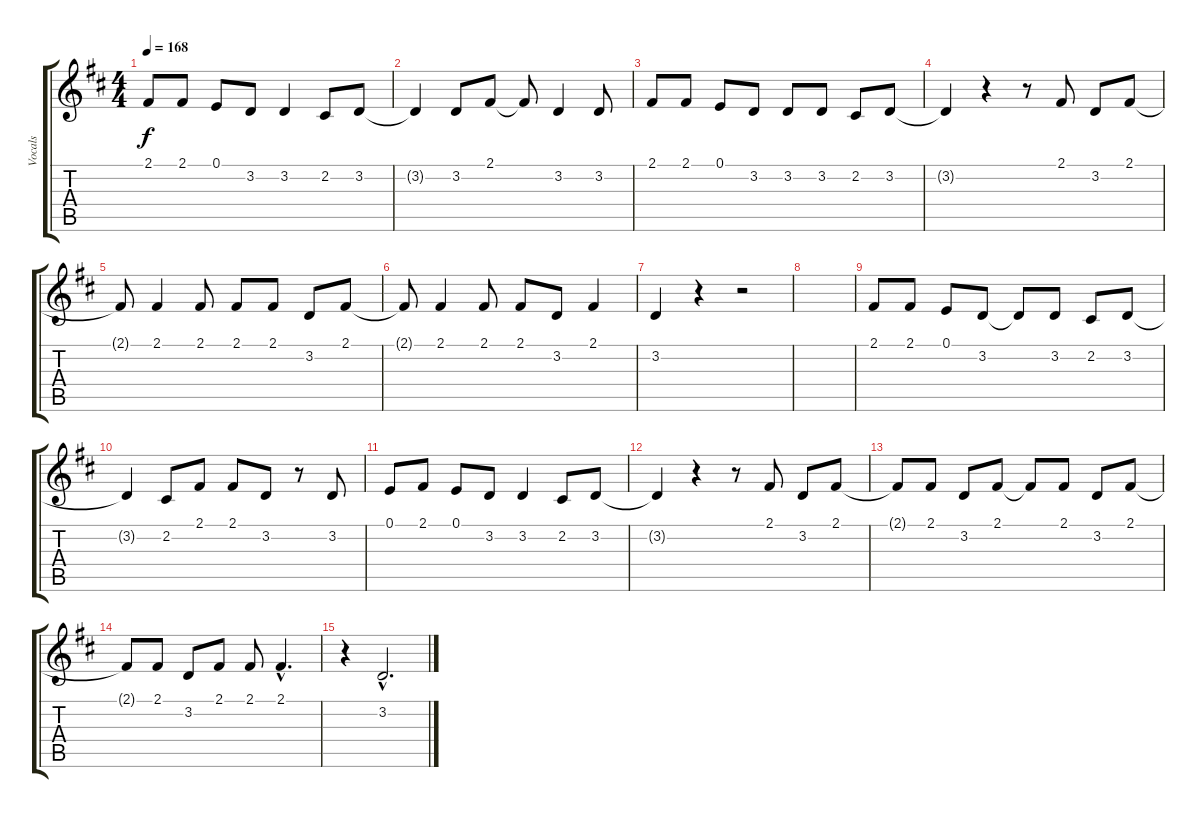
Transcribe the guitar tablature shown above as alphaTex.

\track ("Vocals" "Vocals") {instrument electricgrandpiano}
\staff {score tabs}
\tuning (E4 B3 G3 D3 A2 E2) {hide}
\ts (4 4)
\tempo 168
\clef g2
\ks d
2.1.8{dy f} 2.1.8 0.1.8 3.2.8 3.2.4 2.2.8 3.2.8 |
3.2{t}.4 3.2.8 2.1.8 2.1{t}.8 3.2.4 3.2.8 |
2.1.8 2.1.8 0.1.8 3.2.8 3.2.8 3.2.8 2.2.8 3.2.8 |
3.2{t}.4 r.4 r.8 2.1.8 3.2.8 2.1.8 |
2.1{t}.8 2.1.4 2.1.8 2.1.8 2.1.8 3.2.8 2.1.8 |
2.1{t}.8 2.1.4 2.1.8 2.1.8 3.2.8 2.1.4 |
3.2.4 r.4 r.2 |
|
2.1.8 2.1.8 0.1.8 3.2.8 3.2{t}.8 3.2.8 2.2.8 3.2.8 |
3.2{t}.4 2.2.8 2.1.8 2.1.8 3.2.8 r.8 3.2.8 |
0.1.8 2.1.8 0.1.8 3.2.8 3.2.4 2.2.8 3.2.8 |
3.2{t}.4 r.4 r.8 2.1.8 3.2.8 2.1.8 |
2.1{t}.8 2.1.8 3.2.8 2.1.8 2.1{t}.8 2.1.8 3.2.8 2.1.8 |
2.1{t}.8 2.1.8 3.2.8 2.1.8 2.1.8 2.1{hac}.4{d} |
r.4 3.2{hac}.2{d}
